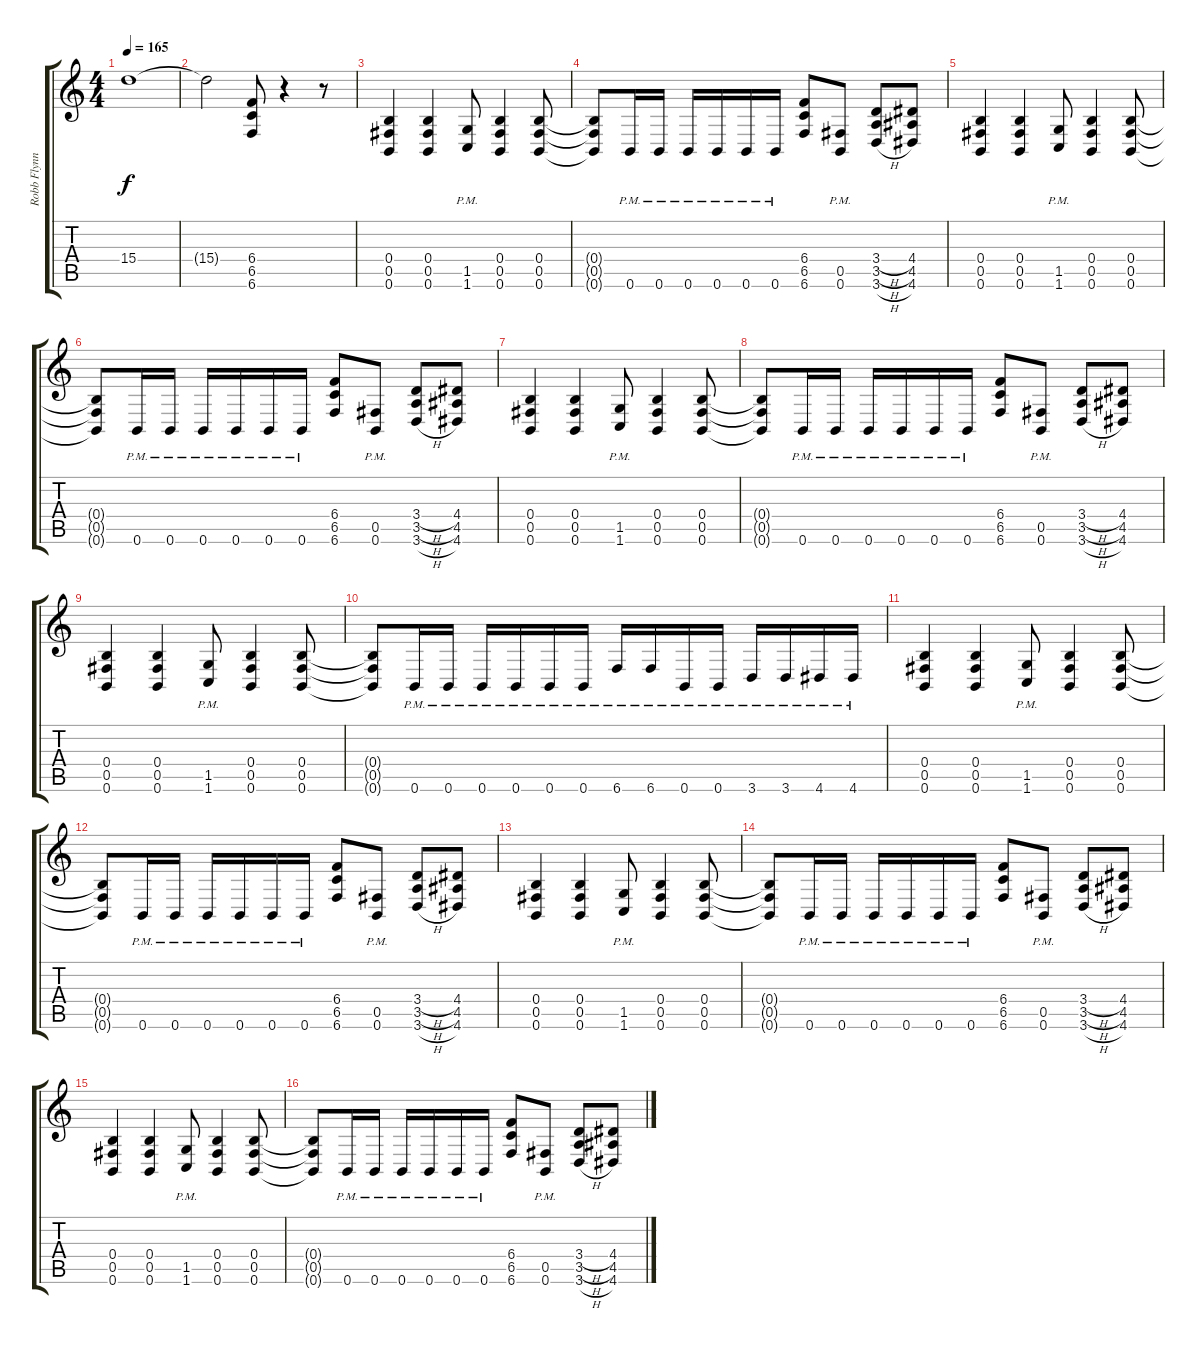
\track ("Robb Flynn" "Robb Flynn") {instrument distortionguitar}
\staff {score tabs}
\tuning (Db4 Ab3 E3 B2 Gb2 B1) {hide}
\ts (4 4)
\tempo 165
\clef g2
\ks c
15.4{t}.1{dy f} |
15.4{t}.2 (6.4 6.5 6.6).8 r.4 r.8 |
(0.4 0.5 0.6).4 (0.4 0.5 0.6).4 (1.5{pm} 1.6{pm}).8 (0.4 0.5 0.6).4 (0.4 0.5 0.6).8 |
(0.4{t} 0.5{t} 0.6{t}).8 0.6{pm}.16 0.6{pm}.16 0.6{pm}.16 0.6{pm}.16 0.6{pm}.16 0.6{pm}.16 (6.4 6.5 6.6).8 (0.5{pm} 0.6{pm}).8 (3.4{h} 3.5{h} 3.6{h}).8 (4.4 4.5 4.6).8 |
(0.4 0.5 0.6).4 (0.4 0.5 0.6).4 (1.5{pm} 1.6{pm}).8 (0.4 0.5 0.6).4 (0.4 0.5 0.6).8 |
(0.4{t} 0.5{t} 0.6{t}).8 0.6{pm}.16 0.6{pm}.16 0.6{pm}.16 0.6{pm}.16 0.6{pm}.16 0.6{pm}.16 (6.4 6.5 6.6).8 (0.5{pm} 0.6{pm}).8 (3.4{h} 3.5{h} 3.6{h}).8 (4.4 4.5 4.6).8 |
(0.4 0.5 0.6).4 (0.4 0.5 0.6).4 (1.5{pm} 1.6{pm}).8 (0.4 0.5 0.6).4 (0.4 0.5 0.6).8 |
(0.4{t} 0.5{t} 0.6{t}).8 0.6{pm}.16 0.6{pm}.16 0.6{pm}.16 0.6{pm}.16 0.6{pm}.16 0.6{pm}.16 (6.4 6.5 6.6).8 (0.5{pm} 0.6{pm}).8 (3.4{h} 3.5{h} 3.6{h}).8 (4.4 4.5 4.6).8 |
(0.4 0.5 0.6).4 (0.4 0.5 0.6).4 (1.5{pm} 1.6{pm}).8 (0.4 0.5 0.6).4 (0.4 0.5 0.6).8 |
(0.4{t} 0.5{t} 0.6{t}).8 0.6{pm}.16 0.6{pm}.16 0.6{pm}.16 0.6{pm}.16 0.6{pm}.16 0.6{pm}.16 6.6{pm}.16 6.6{pm}.16 0.6{pm}.16 0.6{pm}.16 3.6{pm}.16 3.6{pm}.16 4.6{pm}.16 4.6{pm}.16 |
(0.4 0.5 0.6).4 (0.4 0.5 0.6).4 (1.5{pm} 1.6{pm}).8 (0.4 0.5 0.6).4 (0.4 0.5 0.6).8 |
(0.4{t} 0.5{t} 0.6{t}).8 0.6{pm}.16 0.6{pm}.16 0.6{pm}.16 0.6{pm}.16 0.6{pm}.16 0.6{pm}.16 (6.4 6.5 6.6).8 (0.5{pm} 0.6{pm}).8 (3.4{h} 3.5{h} 3.6{h}).8 (4.4 4.5 4.6).8 |
(0.4 0.5 0.6).4 (0.4 0.5 0.6).4 (1.5{pm} 1.6{pm}).8 (0.4 0.5 0.6).4 (0.4 0.5 0.6).8 |
(0.4{t} 0.5{t} 0.6{t}).8 0.6{pm}.16 0.6{pm}.16 0.6{pm}.16 0.6{pm}.16 0.6{pm}.16 0.6{pm}.16 (6.4 6.5 6.6).8 (0.5{pm} 0.6{pm}).8 (3.4{h} 3.5{h} 3.6{h}).8 (4.4 4.5 4.6).8 |
(0.4 0.5 0.6).4 (0.4 0.5 0.6).4 (1.5{pm} 1.6{pm}).8 (0.4 0.5 0.6).4 (0.4 0.5 0.6).8 |
(0.4{t} 0.5{t} 0.6{t}).8 0.6{pm}.16 0.6{pm}.16 0.6{pm}.16 0.6{pm}.16 0.6{pm}.16 0.6{pm}.16 (6.4 6.5 6.6).8 (0.5{pm} 0.6{pm}).8 (3.4{h} 3.5{h} 3.6{h}).8 (4.4 4.5 4.6).8
